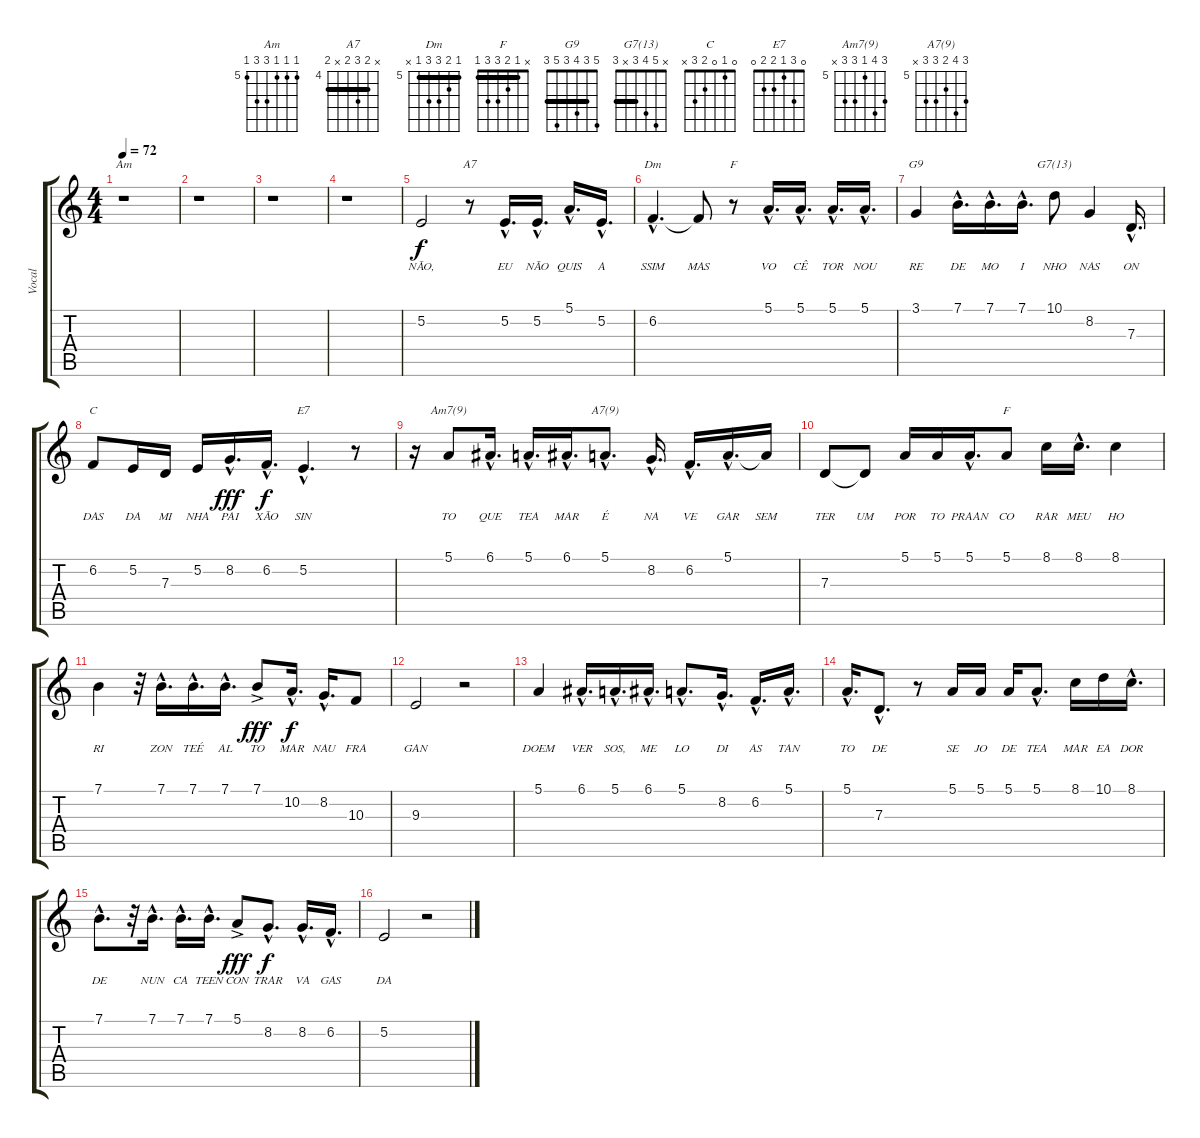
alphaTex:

\track ("Vocal" "Vocal") {instrument flute}
\staff {score tabs}
\tuning (E4 B3 G3 D3 A2 E2) {hide}
\chord ("Am" 5 5 5 7 7 5) {firstfret 5 barre 0}
\chord ("A7" x 5 6 5 x 5) {firstfret 4 barre 5}
\chord ("Dm" 5 6 7 7 5 x) {firstfret 5 barre 5}
\chord ("F" 1 1 2 3 3 1) {barre 1}
\chord ("G9" 5 3 4 3 5 3) {barre 3}
\chord ("G7(13)" x 5 4 3 x 3) {barre 3}
\chord ("C" 0 1 0 2 3 x)
\chord ("E7" 0 3 1 2 2 0)
\chord ("Am7(9)" 7 8 5 7 7 x) {firstfret 5}
\chord ("A7(9)" 7 8 6 7 7 x) {firstfret 5}
\chord ("F" x 1 2 3 3 1) {barre 1}
\ts (4 4)
\tempo 72
\clef g2
\ks aminor
r.1{ch "Am" dy f instrument flute} |
r.1 |
r.1 |
r.1 |
5.2.2{lyrics (0 "NÃO,") lyrics (1 "") lyrics (2 "") lyrics (3 "") lyrics (4 "")} r.8{ch "A7"} 5.2{hac}.16{d lyrics (0 "EU") lyrics (1 "") lyrics (2 "") lyrics (3 "") lyrics (4 "")} 5.2{hac}.16{d lyrics (0 "NÃO") lyrics (1 "") lyrics (2 "") lyrics (3 "") lyrics (4 "")} 5.1{hac}.16{d lyrics (0 "QUIS") lyrics (1 "") lyrics (2 "") lyrics (3 "") lyrics (4 "")} 5.2{hac}.16{d lyrics (0 "A") lyrics (1 "") lyrics (2 "") lyrics (3 "") lyrics (4 "")} |
6.2{hac}.4{d ch "Dm" lyrics (0 "SSIM") lyrics (1 "") lyrics (2 "") lyrics (3 "") lyrics (4 "")} 6.2{t}.8{lyrics (0 "MAS") lyrics (1 "") lyrics (2 "") lyrics (3 "") lyrics (4 "")} r.8{ch "F"} 5.1{hac}.16{d lyrics (0 "VO") lyrics (1 "") lyrics (2 "") lyrics (3 "") lyrics (4 "")} 5.1{hac}.16{d lyrics (0 "CÊ") lyrics (1 "") lyrics (2 "") lyrics (3 "") lyrics (4 "")} 5.1{hac}.16{d lyrics (0 "TOR") lyrics (1 "") lyrics (2 "") lyrics (3 "") lyrics (4 "")} 5.1{hac}.16{d lyrics (0 "NOU") lyrics (1 "") lyrics (2 "") lyrics (3 "") lyrics (4 "")} |
3.1.4{ch "G9" lyrics (0 "RE") lyrics (1 "") lyrics (2 "") lyrics (3 "") lyrics (4 "")} 7.1{hac}.16{d lyrics (0 "DE") lyrics (1 "") lyrics (2 "") lyrics (3 "") lyrics (4 "")} 7.1{hac}.16{d lyrics (0 "MO") lyrics (1 "") lyrics (2 "") lyrics (3 "") lyrics (4 "")} 7.1{hac}.16{d lyrics (0 "I") lyrics (1 "") lyrics (2 "") lyrics (3 "") lyrics (4 "")} 10.1.8{ch "G7(13)" lyrics (0 "NHO") lyrics (1 "") lyrics (2 "") lyrics (3 "") lyrics (4 "")} 8.2.4{lyrics (0 "NAS") lyrics (1 "") lyrics (2 "") lyrics (3 "") lyrics (4 "")} 7.3{hac}.16{d lyrics (0 "ON") lyrics (1 "") lyrics (2 "") lyrics (3 "") lyrics (4 "")} |
6.2.8{ch "C" lyrics (0 "DAS") lyrics (1 "") lyrics (2 "") lyrics (3 "") lyrics (4 "")} 5.2.16{lyrics (0 "DA") lyrics (1 "") lyrics (2 "") lyrics (3 "") lyrics (4 "")} 7.3.16{lyrics (0 "MI") lyrics (1 "") lyrics (2 "") lyrics (3 "") lyrics (4 "")} 5.2.16{lyrics (0 "NHA") lyrics (1 "") lyrics (2 "") lyrics (3 "") lyrics (4 "")} 8.2{hac}.16{d lyrics (0 "PAI") lyrics (1 "") lyrics (2 "") lyrics (3 "") lyrics (4 "") dy fff} 6.2{hac}.16{d lyrics (0 "XÃO") lyrics (1 "") lyrics (2 "") lyrics (3 "") lyrics (4 "") dy f} 5.2{hac}.4{d ch "E7" lyrics (0 "SIN") lyrics (1 "") lyrics (2 "") lyrics (3 "") lyrics (4 "")} r.8 |
r.16 5.1.8{ch "Am7(9)" lyrics (0 "TO") lyrics (1 "") lyrics (2 "") lyrics (3 "") lyrics (4 "")} 6.1{hac}.16{d lyrics (0 "QUE") lyrics (1 "") lyrics (2 "") lyrics (3 "") lyrics (4 "")} 5.1{hac}.16{d lyrics (0 "TEA") lyrics (1 "") lyrics (2 "") lyrics (3 "") lyrics (4 "")} 6.1{hac}.16{d lyrics (0 "MAR") lyrics (1 "") lyrics (2 "") lyrics (3 "") lyrics (4 "")} 5.1{hac}.8{d ch "A7(9)" lyrics (0 "É") lyrics (1 "") lyrics (2 "") lyrics (3 "") lyrics (4 "")} 8.2{hac}.16{d lyrics (0 "NA") lyrics (1 "") lyrics (2 "") lyrics (3 "") lyrics (4 "")} 6.2{hac}.16{d lyrics (0 "VE") lyrics (1 "") lyrics (2 "") lyrics (3 "") lyrics (4 "")} 5.1{hac}.16{d lyrics (0 "GAR") lyrics (1 "") lyrics (2 "") lyrics (3 "") lyrics (4 "")} 5.1{t}.16{lyrics (0 "SEM") lyrics (1 "") lyrics (2 "") lyrics (3 "") lyrics (4 "")} |
7.3.8{lyrics (0 "TER") lyrics (1 "") lyrics (2 "") lyrics (3 "") lyrics (4 "")} 7.3{t}.8{lyrics (0 "UM") lyrics (1 "") lyrics (2 "") lyrics (3 "") lyrics (4 "")} 5.1.16{lyrics (0 "POR") lyrics (1 "") lyrics (2 "") lyrics (3 "") lyrics (4 "")} 5.1.16{lyrics (0 "TO") lyrics (1 "") lyrics (2 "") lyrics (3 "") lyrics (4 "")} 5.1{hac}.16{d lyrics (0 "PRAAN") lyrics (1 "") lyrics (2 "") lyrics (3 "") lyrics (4 "")} 5.1.8{ch "F" lyrics (0 "CO") lyrics (1 "") lyrics (2 "") lyrics (3 "") lyrics (4 "")} 8.1.16{lyrics (0 "RAR") lyrics (1 "") lyrics (2 "") lyrics (3 "") lyrics (4 "")} 8.1{hac}.16{d lyrics (0 "MEU") lyrics (1 "") lyrics (2 "") lyrics (3 "") lyrics (4 "")} 8.1.4{lyrics (0 "HO") lyrics (1 "") lyrics (2 "") lyrics (3 "") lyrics (4 "")} |
7.1.4{lyrics (0 "RI") lyrics (1 "") lyrics (2 "") lyrics (3 "") lyrics (4 "")} r.32 7.1{hac}.16{d lyrics (0 "ZON") lyrics (1 "") lyrics (2 "") lyrics (3 "") lyrics (4 "")} 7.1{hac}.16{d lyrics (0 "TEÉ") lyrics (1 "") lyrics (2 "") lyrics (3 "") lyrics (4 "")} 7.1{hac}.16{d lyrics (0 "AL") lyrics (1 "") lyrics (2 "") lyrics (3 "") lyrics (4 "")} 7.1{ac}.8{lyrics (0 "TO") lyrics (1 "") lyrics (2 "") lyrics (3 "") lyrics (4 "") dy fff} 10.2{hac}.16{d lyrics (0 "MAR") lyrics (1 "") lyrics (2 "") lyrics (3 "") lyrics (4 "") dy f} 8.2{hac}.16{d lyrics (0 "NAU") lyrics (1 "") lyrics (2 "") lyrics (3 "") lyrics (4 "")} 10.3.8{lyrics (0 "FRA") lyrics (1 "") lyrics (2 "") lyrics (3 "") lyrics (4 "")} |
9.3.2{lyrics (0 "GAN") lyrics (1 "") lyrics (2 "") lyrics (3 "") lyrics (4 "")} r.2 |
5.1.4{lyrics (0 "DOEM") lyrics (1 "") lyrics (2 "") lyrics (3 "") lyrics (4 "")} 6.1{hac}.16{d lyrics (0 "VER") lyrics (1 "") lyrics (2 "") lyrics (3 "") lyrics (4 "")} 5.1{hac}.16{d lyrics (0 "SOS,") lyrics (1 "") lyrics (2 "") lyrics (3 "") lyrics (4 "")} 6.1{hac}.16{d lyrics (0 "ME") lyrics (1 "") lyrics (2 "") lyrics (3 "") lyrics (4 "")} 5.1{hac}.8{d lyrics (0 "LO") lyrics (1 "") lyrics (2 "") lyrics (3 "") lyrics (4 "")} 8.2{hac}.16{d lyrics (0 "DI") lyrics (1 "") lyrics (2 "") lyrics (3 "") lyrics (4 "")} 6.2{hac}.16{d lyrics (0 "AS") lyrics (1 "") lyrics (2 "") lyrics (3 "") lyrics (4 "")} 5.1{hac}.16{d lyrics (0 "TAN") lyrics (1 "") lyrics (2 "") lyrics (3 "") lyrics (4 "")} |
5.1{hac}.16{d lyrics (0 "TO") lyrics (1 "") lyrics (2 "") lyrics (3 "") lyrics (4 "")} 7.3{hac}.8{d lyrics (0 "DE") lyrics (1 "") lyrics (2 "") lyrics (3 "") lyrics (4 "")} r.8 5.1.16{lyrics (0 "SE") lyrics (1 "") lyrics (2 "") lyrics (3 "") lyrics (4 "")} 5.1.16{lyrics (0 "JO") lyrics (1 "") lyrics (2 "") lyrics (3 "") lyrics (4 "")} 5.1.16{lyrics (0 "DE") lyrics (1 "") lyrics (2 "") lyrics (3 "") lyrics (4 "")} 5.1{hac}.8{d lyrics (0 "TEA") lyrics (1 "") lyrics (2 "") lyrics (3 "") lyrics (4 "")} 8.1.16{lyrics (0 "MAR") lyrics (1 "") lyrics (2 "") lyrics (3 "") lyrics (4 "")} 10.1.16{lyrics (0 "EA") lyrics (1 "") lyrics (2 "") lyrics (3 "") lyrics (4 "")} 8.1{hac}.16{d lyrics (0 "DOR") lyrics (1 "") lyrics (2 "") lyrics (3 "") lyrics (4 "")} |
7.1{hac}.8{d lyrics (0 "DE") lyrics (1 "") lyrics (2 "") lyrics (3 "") lyrics (4 "")} r.32 7.1{hac}.16{d lyrics (0 "NUN") lyrics (1 "") lyrics (2 "") lyrics (3 "") lyrics (4 "")} 7.1{hac}.16{d lyrics (0 "CA") lyrics (1 "") lyrics (2 "") lyrics (3 "") lyrics (4 "")} 7.1{hac}.16{d lyrics (0 "TEEN") lyrics (1 "") lyrics (2 "") lyrics (3 "") lyrics (4 "")} 5.1{ac}.8{lyrics (0 "CON") lyrics (1 "") lyrics (2 "") lyrics (3 "") lyrics (4 "") dy fff} 8.2{hac}.8{d lyrics (0 "TRAR") lyrics (1 "") lyrics (2 "") lyrics (3 "") lyrics (4 "") dy f} 8.2{hac}.16{d lyrics (0 "VA") lyrics (1 "") lyrics (2 "") lyrics (3 "") lyrics (4 "")} 6.2{hac}.16{d lyrics (0 "GAS") lyrics (1 "") lyrics (2 "") lyrics (3 "") lyrics (4 "")} |
5.2.2{lyrics (0 "DA") lyrics (1 "") lyrics (2 "") lyrics (3 "") lyrics (4 "")} r.2
